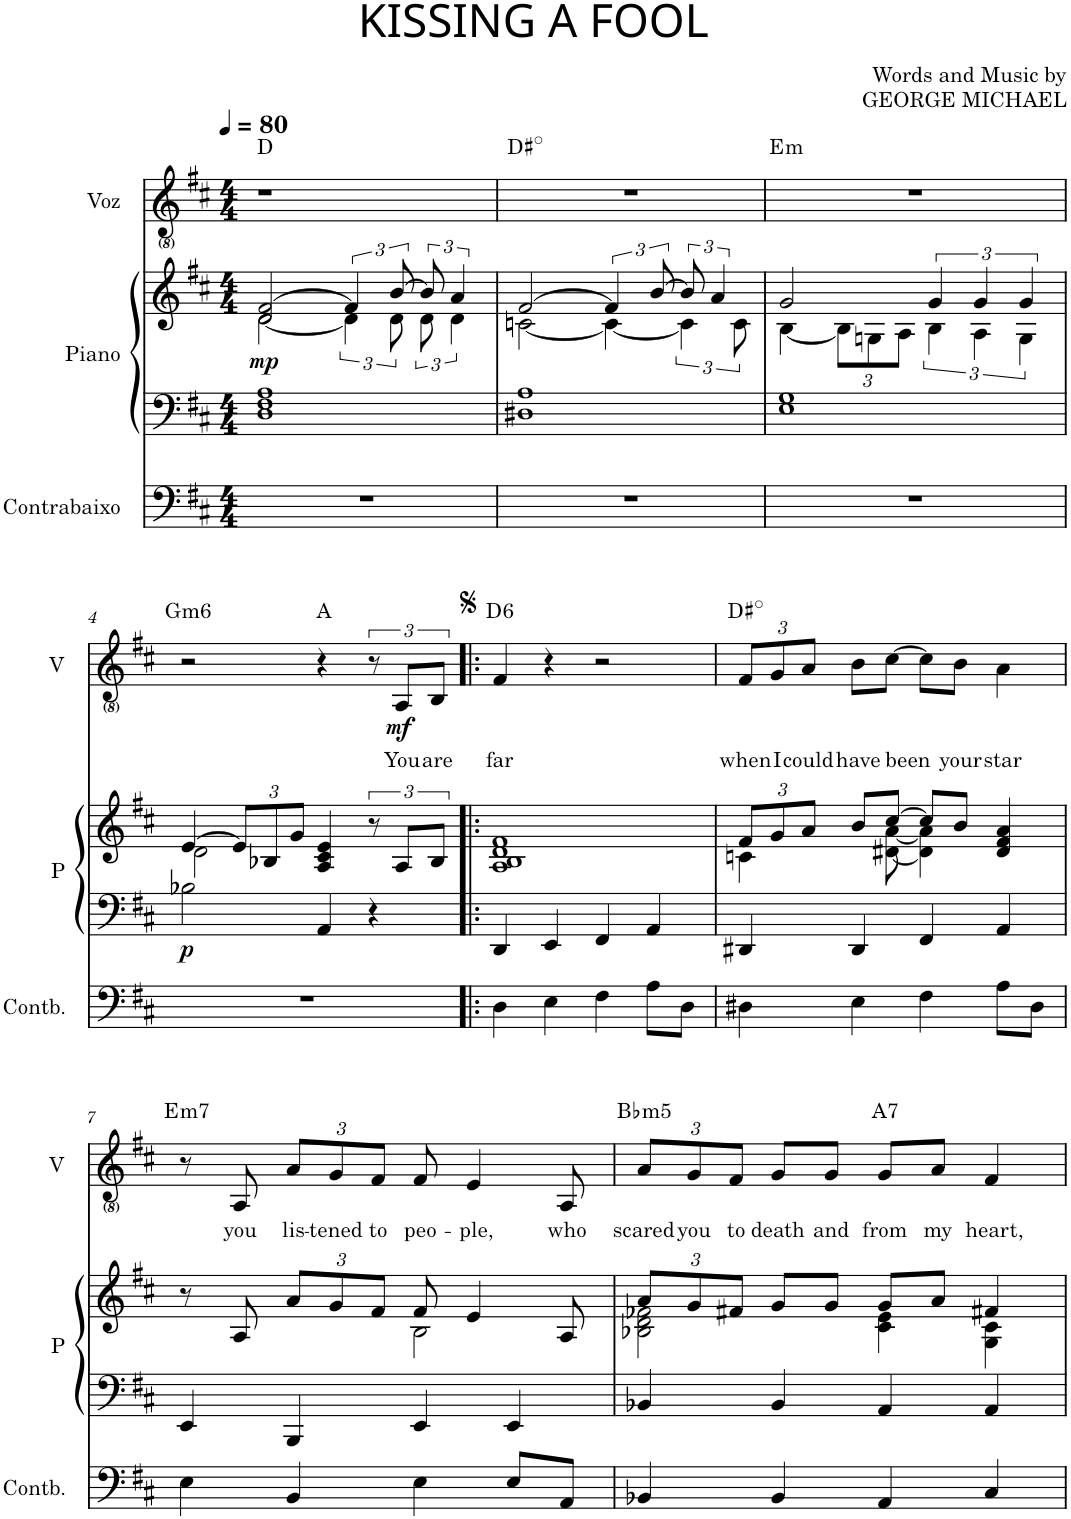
**kern	**kern	**kern	**dynam	**kern	**text	**dynam	**harte
*part3	*part2	*part2	*part2	*part1	*part1	*part1	*part1
*staff4	*staff3	*staff2	*staff2/3	*staff1	*staff1	*staff1	*
*I"Contrabaixo	*I"Piano	*	*	*I"Voz	*	*	*
*I'Contb.	*I'P	*	*	*I'V	*	*	*
*clefF4	*clefF4	*clefG2	*	*clefG2	*	*	*
*Trd7c12	*	*	*	*	*	*	*
*k[f#c#]	*k[f#c#]	*k[f#c#]	*	*k[f#c#]	*	*	*
*M4/4	*M4/4	*M4/4	*	*M4/4	*	*	*
*MM80	*MM80	*MM80	*	*MM80	*	*	*
=1	=1	=1	=1	=1	=1	=1	=1
*	*	*^	*	*	*	*	*
!	!	!	!	!LO:DY:b	!	!	!	!
1r	1D 1F# 1A	2d/ [2f#/	[<2d\	mp	1r	.	.	D:maj
.	.	6f#/]	6d\]	.	.	.	.	.
.	.	[>12b/	12d\	.	.	.	.	.
.	.	12b/]	12d\	.	.	.	.	.
.	.	6a/	6d\	.	.	.	.	.
=2	=2	=2	=2	=2	=2	=2	=2	=2
1r	1D#X 1A	[>2f#/	[<2cn\	.	1r	.	.	D#:dim
.	.	6f#/]	4c\_	.	.	.	.	.
.	.	[12b/	.	.	.	.	.	.
.	.	12b/]	6c\]	.	.	.	.	.
.	.	6a/	.	.	.	.	.	.
.	.	.	12c\	.	.	.	.	.
=3	=3	=3	=3	=3	=3	=3	=3	=3
!	!	!	!	!	!	!	!	!LO:H:kt=m
1r	1E 1G	2g/	[<4B\	.	1r	.	.	E:min
*	*	*	*Xbrackettup	*	*	*	*	*
.	.	.	12B\L]	.	.	.	.	.
.	.	.	12Gn\	.	.	.	.	.
.	.	.	12A\J	.	.	.	.	.
*	*	*brackettup	*	*	*	*	*	*
.	.	6g/	6B\	.	.	.	.	.
.	.	6g/	6A\	.	.	.	.	.
.	.	6g/	6G\	.	.	.	.	.
!!LO:LB:g=z
=4	=4	=4	=4	=4	=4	=4	=4	=4
!	!	!	!	!LO:DY:b=2	!	!	!	!LO:H:kt=m6
1r	2B-X\	[>4e/	2d\	p	2r	.	.	G:min6
*	*	*Xbrackettup	*	*	*	*	*	*
.	.	12e/L]	.	.	.	.	.	.
.	.	12B-X/	.	.	.	.	.	.
.	.	12g/J	.	.	.	.	.	.
.	4AA/	4A/ 4c#/ 4e/	2ryy	.	4r	.	.	A:maj
*	*	*brackettup	*	*	*	*	*	*
.	4r	12r	.	.	12r	.	.	.
!	!	!	!	!	!	!LO:LY:b	!LO:DY:b	!
.	.	12A/L	.	.	12A/L	You	mf	.
!	!	!	!	!	!	!LO:LY:b	!	!
.	.	12B-/J	.	.	12B/J	are	.	.
*	*	*v	*v	*	*	*	*	*
=5!|:	=5!|:	=5!|:	=5!|:	=5!|:	=5!|:	=5!|:	=5!|:
!	!	!	!	!	!LO:LY:b	!	!LO:H:kt=6
4D\	4DD/	1A 1B 1d 1f#	.	4f#/	far	.	D:maj6
4E\	4EE/	.	.	4r	.	.	.
4F#\	4FF#/	.	.	2r	.	.	.
8A\L	4AA/	.	.	.	.	.	.
8D\J	.	.	.	.	.	.	.
=6	=6	=6	=6	=6	=6	=6	=6
*	*	*Xbrackettup	*	*Xbrackettup	*	*	*
*	*	*^	*	*	*	*	*
!	!	!	!	!	!	!LO:LY:b	!	!
4D#X\	4DD#X/	12f#/L	4cn\	.	12f#/L	when	.	D#:dim
!	!	!	!	!	!	!LO:LY:b	!	!
.	.	12g/	.	.	12g/	I	.	.
!	!	!	!	!	!	!LO:LY:b	!	!
.	.	12a/J	.	.	12a/J	could	.	.
!	!	!	!	!	!	!LO:LY:b	!	!
4E\	4DD#/	8b/L	8ryy	.	8b\L	have	.	.
!	!	!	!	!	!	!LO:LY:b	!	!
.	.	[>8cc#/J	[8d#X\ [8a\	.	[>8cc#\J	been	.	.
4F#\	4FF#/	8cc#/L]	4d#\] 4a\]	.	8cc#\L]	.	.	.
!	!	!	!	!	!	!LO:LY:b	!	!
.	.	8b/J	.	.	8b\J	your	.	.
!	!	!	!	!	!	!LO:LY:b	!	!
8A\L	4AA/	4d#/ 4f#/ 4a/	4ryy	.	4a\	star	.	.
8D#\J	.	.	.	.	.	.	.	.
!!LO:LB:g=z
=7	=7	=7	=7	=7	=7	=7	=7	=7
!	!	!	!	!	!	!	!	!LO:H:kt=m7
4E\	4EE/	8r	2ryy	.	8r	.	.	E:min7
!	!	!	!	!	!	!LO:LY:b	!	!
.	.	8A/	.	.	8A/	you	.	.
!	!	!	!	!	!	!LO:LY:b	!	!
4BB/	4BBB/	12a/L	.	.	12a/L	lis-	.	.
!	!	!	!	!	!	!LO:LY:b	!	!
.	.	12g/	.	.	12g/	-tened	.	.
!	!	!	!	!	!	!LO:LY:b	!	!
.	.	12f#/J	.	.	12f#/J	to	.	.
!	!	!	!	!	!	!LO:LY:b	!	!
4E\	4EE/	8f#/	2B\	.	8f#/	peo-	.	.
!	!	!	!	!	!	!LO:LY:b	!	!
.	.	4e/	.	.	4e/	-ple,	.	.
8E/L	4EE/	.	.	.	.	.	.	.
!	!	!	!	!	!	!LO:LY:b	!	!
8AA/J	.	8A/	.	.	8A/	who	.	.
=8	=8	=8	=8	=8	=8	=8	=8	=8
!	!	!	!	!	!	!LO:LY:b	!	!LO:H:kt=m5
4BB-X/	4BB-X/	12a/L	2B-X\ 2d\ 2f-X\	.	12a/L	scared	.	Bb:(1,5)
!	!	!	!	!	!	!LO:LY:b	!	!
.	.	12g/	.	.	12g/	you	.	.
!	!	!	!	!	!	!LO:LY:b	!	!
.	.	12f#X/J	.	.	12f#/J	to	.	.
!	!	!	!	!	!	!LO:LY:b	!	!
4BB-/	4BB-/	8g/L	.	.	8g/L	death	.	.
!	!	!	!	!	!	!LO:LY:b	!	!
.	.	8g/J	.	.	8g/J	and	.	.
!	!	!	!	!	!	!LO:LY:b	!	!LO:H:kt=7
4AA/	4AA/	8g/L	4c#\ 4e\	.	8g/L	from	.	A:7
!	!	!	!	!	!	!LO:LY:b	!	!
.	.	8a/J	.	.	8a/J	my	.	.
!	!	!	!	!	!	!LO:LY:b	!	!
4C#/	4AA/	4f#X/	4G\ 4c#\	.	4f#/	heart,	.	.
*	*	*v	*v	*	*	*	*	*
=	=	=	=	=	=	=	=
*-	*-	*-	*-	*-	*-	*-	*-
